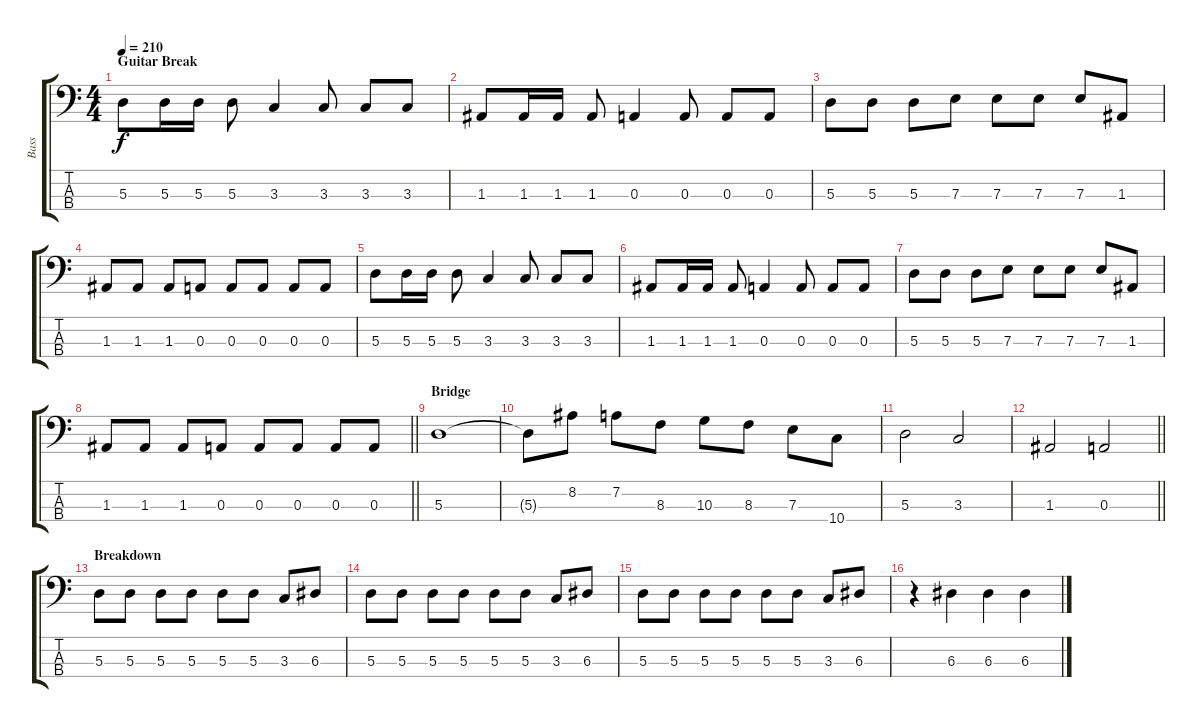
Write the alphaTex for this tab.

\track ("Bass" "Bass") {instrument electricbassfinger}
\staff {score tabs}
\tuning (G2 D2 A1 D1) {hide}
\ts (4 4)
\section ("" "Guitar Break")
\tempo 210
\clef f4
\ks c
5.3.8{dy f} 5.3.16 5.3.16 5.3.8 3.3.4 3.3.8 3.3.8 3.3.8 |
1.3.8 1.3.16 1.3.16 1.3.8 0.3.4 0.3.8 0.3.8 0.3.8 |
5.3.8 5.3.8 5.3.8 7.3.8 7.3.8 7.3.8 7.3.8 1.3.8 |
1.3.8 1.3.8 1.3.8 0.3.8 0.3.8 0.3.8 0.3.8 0.3.8 |
5.3.8 5.3.16 5.3.16 5.3.8 3.3.4 3.3.8 3.3.8 3.3.8 |
1.3.8 1.3.16 1.3.16 1.3.8 0.3.4 0.3.8 0.3.8 0.3.8 |
5.3.8 5.3.8 5.3.8 7.3.8 7.3.8 7.3.8 7.3.8 1.3.8 |
\barLineRight lightlight
1.3.8 1.3.8 1.3.8 0.3.8 0.3.8 0.3.8 0.3.8 0.3.8 |
\section ("" "Bridge")
5.3.1 |
5.3{t}.8 8.2.8 7.2.8 8.3.8 10.3.8 8.3.8 7.3.8 10.4.8 |
5.3.2 3.3.2 |
\barLineRight lightlight
1.3.2 0.3.2 |
\section ("" "Breakdown")
5.3.8 5.3.8 5.3.8 5.3.8 5.3.8 5.3.8 3.3.8 6.3.8 |
5.3.8 5.3.8 5.3.8 5.3.8 5.3.8 5.3.8 3.3.8 6.3.8 |
5.3.8 5.3.8 5.3.8 5.3.8 5.3.8 5.3.8 3.3.8 6.3.8 |
r.4 6.3.4 6.3.4 6.3.4
